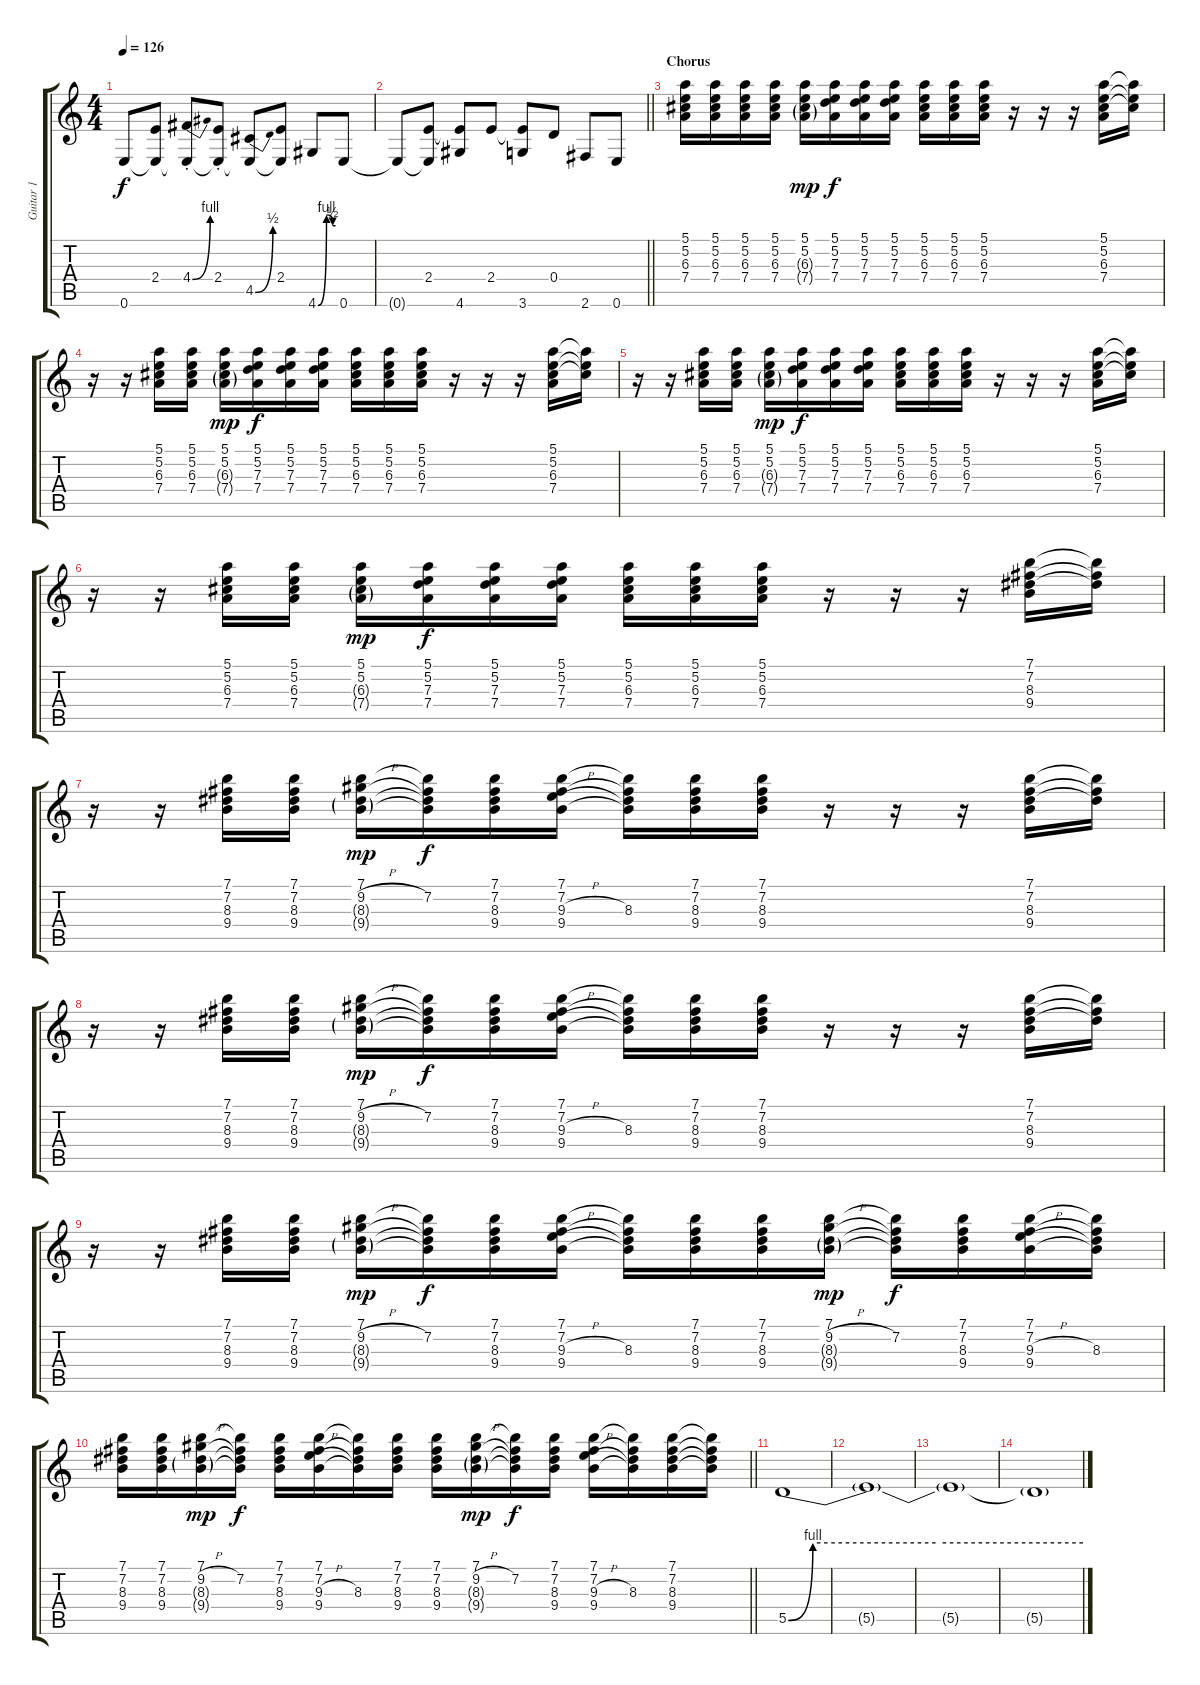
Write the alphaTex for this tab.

\track ("Guitar 1" "Guitar 1") {instrument overdrivenguitar}
\staff {score tabs}
\tuning (E4 B3 G3 D3 A2 E2) {hide}
\ts (4 4)
\tempo 126
\clef g2
\ks c
0.6{t}.8{dy f} (2.4 0.6{t}).8 (4.4{be (bend 0 0 60 4) st} 0.6{t}).8 (2.4{st} 0.6{t}).8 (4.5{be (bend 0 0 60 2)} 0.6{t}).8 (2.4 0.6{t}).8 4.6{be (custom 0 0 29 4 50 2 60 2)}.8 0.6.8 |
\barLineRight lightlight
0.6{t}.8 (2.4 0.6{t}).8 (2.4{t} 4.6).8 2.4.8 (2.4{t} 3.6).8 0.4.8 2.6.8 0.6.8 |
\section ("" "Chorus")
(5.1 5.2 6.3 7.4).16 (5.1 5.2 6.3 7.4).16 (5.1 5.2 6.3 7.4).16 (5.1 5.2 6.3 7.4).16 (5.1 5.2 6.3{g} 7.4{g}).16{dy mp} (5.1 5.2 7.3 7.4).16{dy f} (5.1 5.2 7.3 7.4).16 (5.1 5.2 7.3 7.4).16 (5.1 5.2 6.3 7.4).16 (5.1 5.2 6.3 7.4).16 (5.1 5.2 6.3 7.4).16 r.16 r.16 r.16 (5.1 5.2 6.3 7.4).16 (5.1{t} 5.2{t} 6.3{t}).16 |
r.16 r.16 (5.1 5.2 6.3 7.4).16 (5.1 5.2 6.3 7.4).16 (5.1 5.2 6.3{g} 7.4{g}).16{dy mp} (5.1 5.2 7.3 7.4).16{dy f} (5.1 5.2 7.3 7.4).16 (5.1 5.2 7.3 7.4).16 (5.1 5.2 6.3 7.4).16 (5.1 5.2 6.3 7.4).16 (5.1 5.2 6.3 7.4).16 r.16 r.16 r.16 (5.1 5.2 6.3 7.4).16 (5.1{t} 5.2{t} 6.3{t}).16 |
r.16 r.16 (5.1 5.2 6.3 7.4).16 (5.1 5.2 6.3 7.4).16 (5.1 5.2 6.3{g} 7.4{g}).16{dy mp} (5.1 5.2 7.3 7.4).16{dy f} (5.1 5.2 7.3 7.4).16 (5.1 5.2 7.3 7.4).16 (5.1 5.2 6.3 7.4).16 (5.1 5.2 6.3 7.4).16 (5.1 5.2 6.3 7.4).16 r.16 r.16 r.16 (5.1 5.2 6.3 7.4).16 (5.1{t} 5.2{t} 6.3{t}).16 |
r.16 r.16 (5.1 5.2 6.3 7.4).16 (5.1 5.2 6.3 7.4).16 (5.1 5.2 6.3{g} 7.4{g}).16{dy mp} (5.1 5.2 7.3 7.4).16{dy f} (5.1 5.2 7.3 7.4).16 (5.1 5.2 7.3 7.4).16 (5.1 5.2 6.3 7.4).16 (5.1 5.2 6.3 7.4).16 (5.1 5.2 6.3 7.4).16 r.16 r.16 r.16 (7.1 7.2 8.3 9.4).16 (7.1{t} 7.2{t} 8.3{t}).16 |
r.16 r.16 (7.1 7.2 8.3 9.4).16 (7.1 7.2 8.3 9.4).16 (7.1 9.2{h} 8.3{g} 9.4{g}).16{dy mp} (7.1{t} 7.2 8.3{t} 9.4{t}).16{dy f} (7.1 7.2 8.3 9.4).16 (7.1 7.2 9.3{h} 9.4).16 (7.1{t} 7.2{t} 8.3 9.4{t}).16 (7.1 7.2 8.3 9.4).16 (7.1 7.2 8.3 9.4).16 r.16 r.16 r.16 (7.1 7.2 8.3 9.4).16 (7.1{t} 7.2{t} 8.3{t}).16 |
r.16 r.16 (7.1 7.2 8.3 9.4).16 (7.1 7.2 8.3 9.4).16 (7.1 9.2{h} 8.3{g} 9.4{g}).16{dy mp} (7.1{t} 7.2 8.3{t} 9.4{t}).16{dy f} (7.1 7.2 8.3 9.4).16 (7.1 7.2 9.3{h} 9.4).16 (7.1{t} 7.2{t} 8.3 9.4{t}).16 (7.1 7.2 8.3 9.4).16 (7.1 7.2 8.3 9.4).16 r.16 r.16 r.16 (7.1 7.2 8.3 9.4).16 (7.1{t} 7.2{t} 8.3{t}).16 |
r.16 r.16 (7.1 7.2 8.3 9.4).16 (7.1 7.2 8.3 9.4).16 (7.1 9.2{h} 8.3{g} 9.4{g}).16{dy mp} (7.1{t} 7.2 8.3{t} 9.4{t}).16{dy f} (7.1 7.2 8.3 9.4).16 (7.1 7.2 9.3{h} 9.4).16 (7.1{t} 7.2{t} 8.3 9.4{t}).16 (7.1 7.2 8.3 9.4).16 (7.1 7.2 8.3 9.4).16 (7.1 9.2{h} 8.3{g} 9.4{g}).16{dy mp} (7.1{t} 7.2 8.3{t} 9.4{t}).16{dy f} (7.1 7.2 8.3 9.4).16 (7.1 7.2 9.3{h} 9.4).16 (7.1{t} 7.2{t} 8.3 9.4{t}).16 |
\barLineRight lightlight
(7.1 7.2 8.3 9.4).16 (7.1 7.2 8.3 9.4).16 (7.1 9.2{h} 8.3{g} 9.4{g}).16{dy mp} (7.1{t} 7.2 8.3{t} 9.4{t}).16{dy f} (7.1 7.2 8.3 9.4).16 (7.1 7.2 9.3{h} 9.4).16 (7.1{t} 7.2{t} 8.3 9.4{t}).16 (7.1 7.2 8.3 9.4).16 (7.1 7.2 8.3 9.4).16 (7.1 9.2{h} 8.3{g} 9.4{g}).16{dy mp} (7.1{t} 7.2 8.3{t} 9.4{t}).16{dy f} (7.1 7.2 8.3 9.4).16 (7.1 7.2 9.3{h} 9.4).16 (7.1{t} 7.2{t} 8.3 9.4{t}).16 (7.1 7.2 8.3 9.4).16 (7.1{t} 7.2{t} 8.3{t} 9.4{t}).16 |
5.5{be (custom 0 0 5 4 8 4 30 4 60 4)}.1{volume 0} |
5.5{t}.1 |
5.5{t}.1 |
5.5{t}.1
